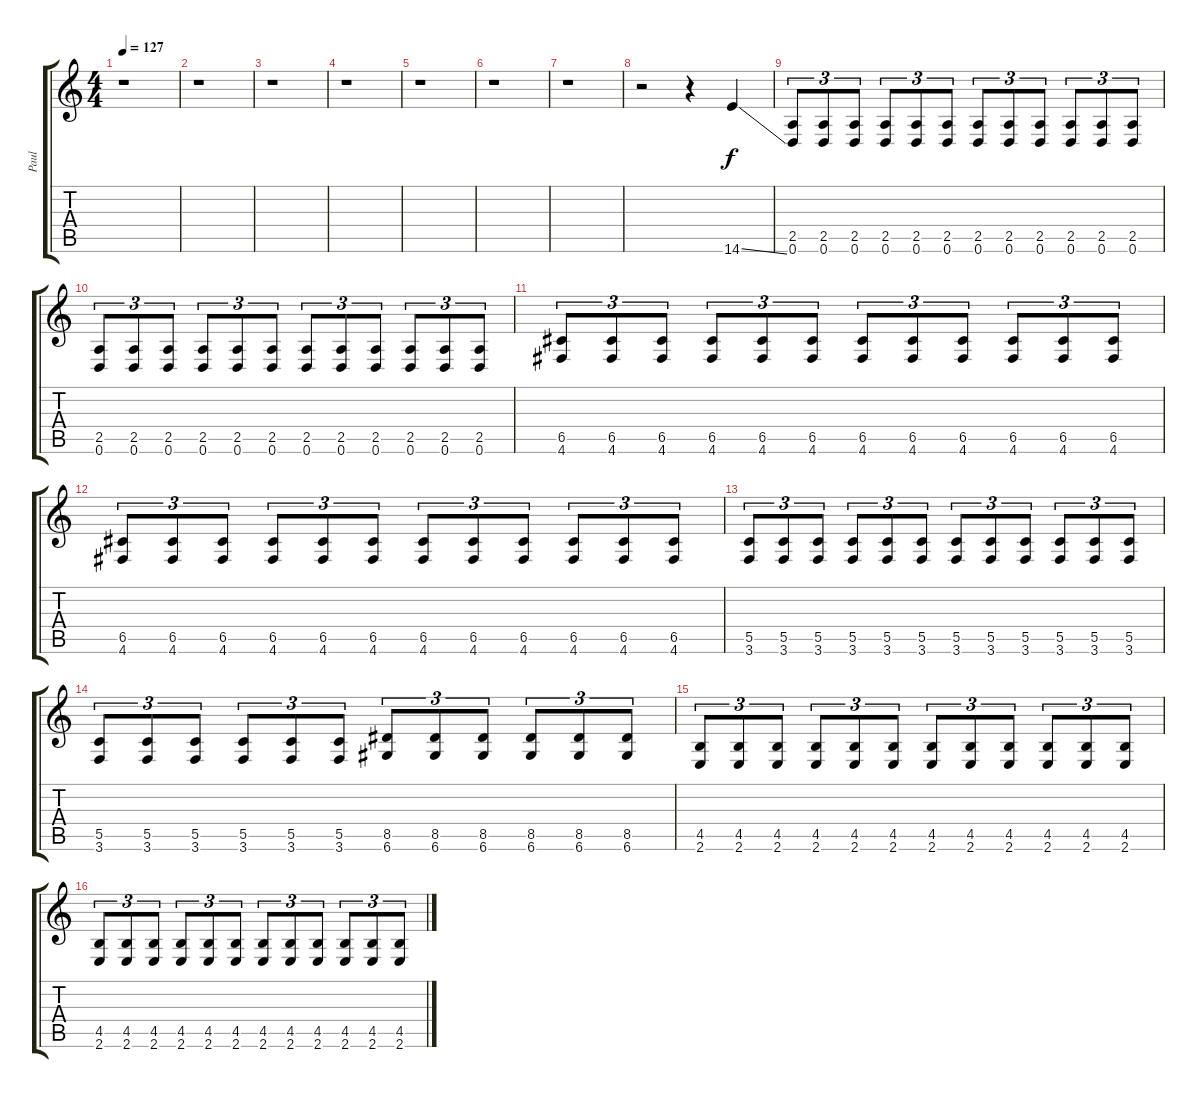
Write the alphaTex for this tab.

\track ("Paul" "Paul") {instrument distortionguitar}
\staff {score tabs}
\tuning (D4 A3 F3 C3 G2 D2) {hide}
\ts (4 4)
\tempo 127
\clef g2
\ks c
r.1{dy f instrument distortionguitar} |
r.1 |
r.1 |
r.1 |
r.1 |
r.1 |
r.1 |
r.2 r.4 14.6{ss}.4 |
(2.5 0.6).8{tu (3 2)} (2.5 0.6).8{tu (3 2)} (2.5 0.6).8{tu (3 2)} (2.5 0.6).8{tu (3 2)} (2.5 0.6).8{tu (3 2)} (2.5 0.6).8{tu (3 2)} (2.5 0.6).8{tu (3 2)} (2.5 0.6).8{tu (3 2)} (2.5 0.6).8{tu (3 2)} (2.5 0.6).8{tu (3 2)} (2.5 0.6).8{tu (3 2)} (2.5 0.6).8{tu (3 2)} |
(2.5 0.6).8{tu (3 2)} (2.5 0.6).8{tu (3 2)} (2.5 0.6).8{tu (3 2)} (2.5 0.6).8{tu (3 2)} (2.5 0.6).8{tu (3 2)} (2.5 0.6).8{tu (3 2)} (2.5 0.6).8{tu (3 2)} (2.5 0.6).8{tu (3 2)} (2.5 0.6).8{tu (3 2)} (2.5 0.6).8{tu (3 2)} (2.5 0.6).8{tu (3 2)} (2.5 0.6).8{tu (3 2)} |
(6.5 4.6).8{tu (3 2)} (6.5 4.6).8{tu (3 2)} (6.5 4.6).8{tu (3 2)} (6.5 4.6).8{tu (3 2)} (6.5 4.6).8{tu (3 2)} (6.5 4.6).8{tu (3 2)} (6.5 4.6).8{tu (3 2)} (6.5 4.6).8{tu (3 2)} (6.5 4.6).8{tu (3 2)} (6.5 4.6).8{tu (3 2)} (6.5 4.6).8{tu (3 2)} (6.5 4.6).8{tu (3 2)} |
(6.5 4.6).8{tu (3 2)} (6.5 4.6).8{tu (3 2)} (6.5 4.6).8{tu (3 2)} (6.5 4.6).8{tu (3 2)} (6.5 4.6).8{tu (3 2)} (6.5 4.6).8{tu (3 2)} (6.5 4.6).8{tu (3 2)} (6.5 4.6).8{tu (3 2)} (6.5 4.6).8{tu (3 2)} (6.5 4.6).8{tu (3 2)} (6.5 4.6).8{tu (3 2)} (6.5 4.6).8{tu (3 2)} |
(5.5 3.6).8{tu (3 2)} (5.5 3.6).8{tu (3 2)} (5.5 3.6).8{tu (3 2)} (5.5 3.6).8{tu (3 2)} (5.5 3.6).8{tu (3 2)} (5.5 3.6).8{tu (3 2)} (5.5 3.6).8{tu (3 2)} (5.5 3.6).8{tu (3 2)} (5.5 3.6).8{tu (3 2)} (5.5 3.6).8{tu (3 2)} (5.5 3.6).8{tu (3 2)} (5.5 3.6).8{tu (3 2)} |
(5.5 3.6).8{tu (3 2)} (5.5 3.6).8{tu (3 2)} (5.5 3.6).8{tu (3 2)} (5.5 3.6).8{tu (3 2)} (5.5 3.6).8{tu (3 2)} (5.5 3.6).8{tu (3 2)} (8.5 6.6).8{tu (3 2)} (8.5 6.6).8{tu (3 2)} (8.5 6.6).8{tu (3 2)} (8.5 6.6).8{tu (3 2)} (8.5 6.6).8{tu (3 2)} (8.5 6.6).8{tu (3 2)} |
(4.5 2.6).8{tu (3 2)} (4.5 2.6).8{tu (3 2)} (4.5 2.6).8{tu (3 2)} (4.5 2.6).8{tu (3 2)} (4.5 2.6).8{tu (3 2)} (4.5 2.6).8{tu (3 2)} (4.5 2.6).8{tu (3 2)} (4.5 2.6).8{tu (3 2)} (4.5 2.6).8{tu (3 2)} (4.5 2.6).8{tu (3 2)} (4.5 2.6).8{tu (3 2)} (4.5 2.6).8{tu (3 2)} |
(4.5 2.6).8{tu (3 2)} (4.5 2.6).8{tu (3 2)} (4.5 2.6).8{tu (3 2)} (4.5 2.6).8{tu (3 2)} (4.5 2.6).8{tu (3 2)} (4.5 2.6).8{tu (3 2)} (4.5 2.6).8{tu (3 2)} (4.5 2.6).8{tu (3 2)} (4.5 2.6).8{tu (3 2)} (4.5 2.6).8{tu (3 2)} (4.5 2.6).8{tu (3 2)} (4.5 2.6).8{tu (3 2)}
